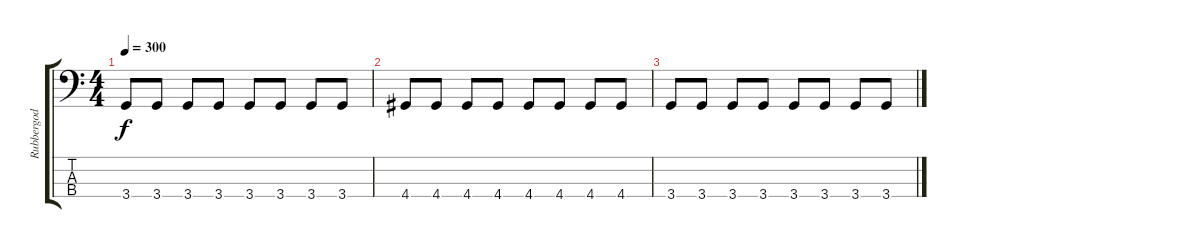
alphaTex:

\track ("Rubbergod" "Rubbergod") {instrument electricbasspick}
\staff {score tabs}
\tuning (G2 D2 A1 E1) {hide}
\ts (4 4)
\tempo 300
\clef f4
\ks c
3.4.8{dy f} 3.4.8 3.4.8 3.4.8 3.4.8 3.4.8 3.4.8 3.4.8 |
4.4.8 4.4.8 4.4.8 4.4.8 4.4.8 4.4.8 4.4.8 4.4.8 |
3.4.8 3.4.8 3.4.8 3.4.8 3.4.8 3.4.8 3.4.8 3.4.8
